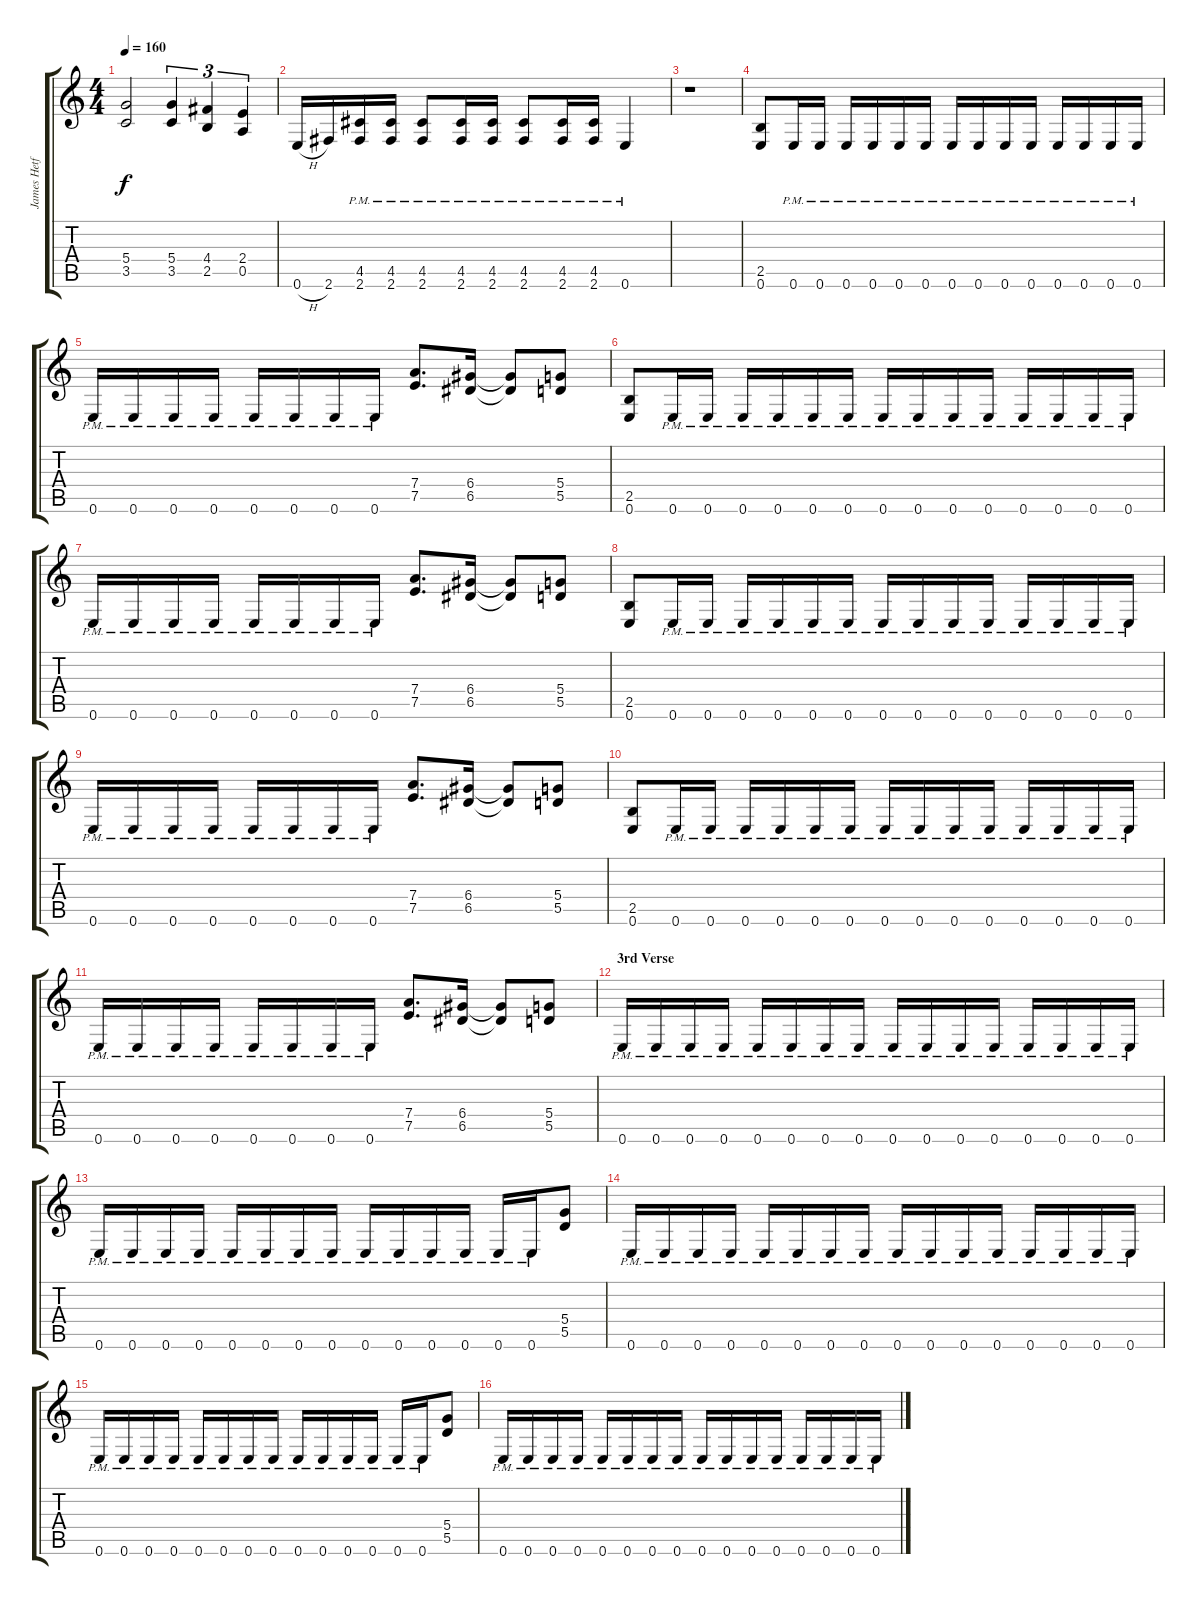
\track ("James Hetfield - Rhythm Guitar" "James Hetf") {instrument distortionguitar}
\staff {score tabs}
\tuning (E4 B3 G3 D3 A2 E2) {hide}
\ts (4 4)
\tempo 160
\clef g2
\ks c
(5.4 3.5).2{dy f} (5.4 3.5).4{tu (3 2)} (4.4 2.5).4{tu (3 2)} (2.4 0.5).4{tu (3 2)} |
0.6{h}.16 2.6.16 (4.5{pm} 2.6{pm}).16 (4.5{pm} 2.6{pm}).16 (4.5{pm} 2.6{pm}).8 (4.5{pm} 2.6{pm}).16 (4.5{pm} 2.6{pm}).16 (4.5{pm} 2.6{pm}).8 (4.5{pm} 2.6{pm}).16 (4.5{pm} 2.6{pm}).16 0.6{pm}.4 |
r.1 |
(2.5 0.6).8 0.6{pm}.16 0.6{pm}.16 0.6{pm}.16 0.6{pm}.16 0.6{pm}.16 0.6{pm}.16 0.6{pm}.16 0.6{pm}.16 0.6{pm}.16 0.6{pm}.16 0.6{pm}.16 0.6{pm}.16 0.6{pm}.16 0.6{pm}.16 |
0.6{pm}.16 0.6{pm}.16 0.6{pm}.16 0.6{pm}.16 0.6{pm}.16 0.6{pm}.16 0.6{pm}.16 0.6{pm}.16 (7.4 7.5).8{d} (6.4 6.5).16 (6.4{t} 6.5{t}).8 (5.4 5.5).8 |
(2.5 0.6).8 0.6{pm}.16 0.6{pm}.16 0.6{pm}.16 0.6{pm}.16 0.6{pm}.16 0.6{pm}.16 0.6{pm}.16 0.6{pm}.16 0.6{pm}.16 0.6{pm}.16 0.6{pm}.16 0.6{pm}.16 0.6{pm}.16 0.6{pm}.16 |
0.6{pm}.16 0.6{pm}.16 0.6{pm}.16 0.6{pm}.16 0.6{pm}.16 0.6{pm}.16 0.6{pm}.16 0.6{pm}.16 (7.4 7.5).8{d} (6.4 6.5).16 (6.4{t} 6.5{t}).8 (5.4 5.5).8 |
(2.5 0.6).8 0.6{pm}.16 0.6{pm}.16 0.6{pm}.16 0.6{pm}.16 0.6{pm}.16 0.6{pm}.16 0.6{pm}.16 0.6{pm}.16 0.6{pm}.16 0.6{pm}.16 0.6{pm}.16 0.6{pm}.16 0.6{pm}.16 0.6{pm}.16 |
0.6{pm}.16 0.6{pm}.16 0.6{pm}.16 0.6{pm}.16 0.6{pm}.16 0.6{pm}.16 0.6{pm}.16 0.6{pm}.16 (7.4 7.5).8{d} (6.4 6.5).16 (6.4{t} 6.5{t}).8 (5.4 5.5).8 |
(2.5 0.6).8 0.6{pm}.16 0.6{pm}.16 0.6{pm}.16 0.6{pm}.16 0.6{pm}.16 0.6{pm}.16 0.6{pm}.16 0.6{pm}.16 0.6{pm}.16 0.6{pm}.16 0.6{pm}.16 0.6{pm}.16 0.6{pm}.16 0.6{pm}.16 |
0.6{pm}.16 0.6{pm}.16 0.6{pm}.16 0.6{pm}.16 0.6{pm}.16 0.6{pm}.16 0.6{pm}.16 0.6{pm}.16 (7.4 7.5).8{d} (6.4 6.5).16 (6.4{t} 6.5{t}).8 (5.4 5.5).8 |
\section ("" "3rd Verse")
0.6{pm}.16 0.6{pm}.16 0.6{pm}.16 0.6{pm}.16 0.6{pm}.16 0.6{pm}.16 0.6{pm}.16 0.6{pm}.16 0.6{pm}.16 0.6{pm}.16 0.6{pm}.16 0.6{pm}.16 0.6{pm}.16 0.6{pm}.16 0.6{pm}.16 0.6{pm}.16 |
0.6{pm}.16 0.6{pm}.16 0.6{pm}.16 0.6{pm}.16 0.6{pm}.16 0.6{pm}.16 0.6{pm}.16 0.6{pm}.16 0.6{pm}.16 0.6{pm}.16 0.6{pm}.16 0.6{pm}.16 0.6{pm}.16 0.6{pm}.16 (5.4 5.5).8 |
0.6{pm}.16 0.6{pm}.16 0.6{pm}.16 0.6{pm}.16 0.6{pm}.16 0.6{pm}.16 0.6{pm}.16 0.6{pm}.16 0.6{pm}.16 0.6{pm}.16 0.6{pm}.16 0.6{pm}.16 0.6{pm}.16 0.6{pm}.16 0.6{pm}.16 0.6{pm}.16 |
0.6{pm}.16 0.6{pm}.16 0.6{pm}.16 0.6{pm}.16 0.6{pm}.16 0.6{pm}.16 0.6{pm}.16 0.6{pm}.16 0.6{pm}.16 0.6{pm}.16 0.6{pm}.16 0.6{pm}.16 0.6{pm}.16 0.6{pm}.16 (5.4 5.5).8 |
0.6{pm}.16 0.6{pm}.16 0.6{pm}.16 0.6{pm}.16 0.6{pm}.16 0.6{pm}.16 0.6{pm}.16 0.6{pm}.16 0.6{pm}.16 0.6{pm}.16 0.6{pm}.16 0.6{pm}.16 0.6{pm}.16 0.6{pm}.16 0.6{pm}.16 0.6{pm}.16
